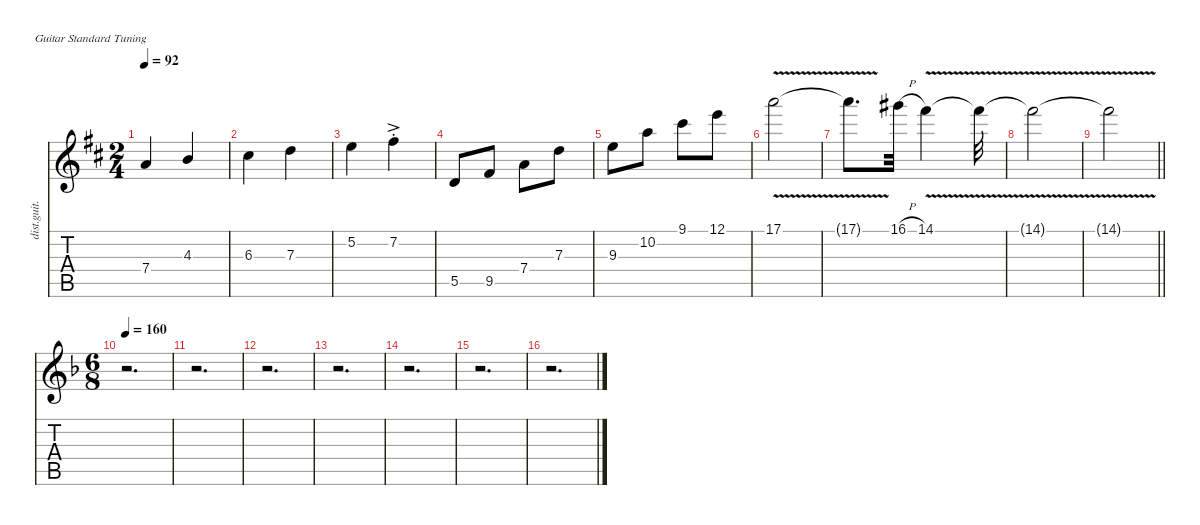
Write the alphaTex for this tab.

\defaultSystemsLayout 4
\hideDynamics
\bracketExtendMode nobrackets
\otherSystemsTrackNameOrientation horizontal
\track ("Jason Becker Lead 1" "dist.guit.") {instrument distortionguitar}
\staff {score tabs}
\tuning (E4 B3 G3 D3 A2 E2)
\ts (2 4)
\tempo 92
\clef g2
\ks d
7.4{acc forcenatural}.4{dy mf beam Up} 4.3{acc forcenatural}.4{beam Up} |
6.3{acc #}.4{beam Down} 7.3{acc forcenatural}.4{beam Down} |
5.2{acc forcenatural}.4{beam Down} 7.2{ac st acc #}.4{dy mp beam Down} |
5.5{acc forcenatural}.8{dy mf beam Up} 9.5{acc #}.8{beam Up} 7.4{acc forcenatural}.8{beam Down} 7.3{acc forcenatural}.8{beam Down} |
9.3{acc forcenatural}.8{beam Down} 10.2{acc forcenatural}.8{beam Down} 9.1{acc #}.8{beam Down} 12.1{acc forcenatural}.8{beam Down} |
17.1{v acc forcenatural}.2{beam Down} |
17.1{v t acc forcenatural}.8{d beam Down} 16.1{h acc #}.32{beam Down} 14.1{v acc #}.4{beam Down} 14.1{v t acc #}.32{beam Down} |
14.1{v t acc #}.2{beam Down} |
\barLineRight lightlight
14.1{v t acc #}.2{beam Down} |
\ts (6 8)
\beaming (8 2 2 2 2)
\tempo 160
\ks f
r.2{d beam Down} |
r.2{d beam Down} |
r.2{d beam Down} |
r.2{d beam Down} |
r.2{d beam Down} |
r.2{d beam Down} |
r.2{d beam Down}
